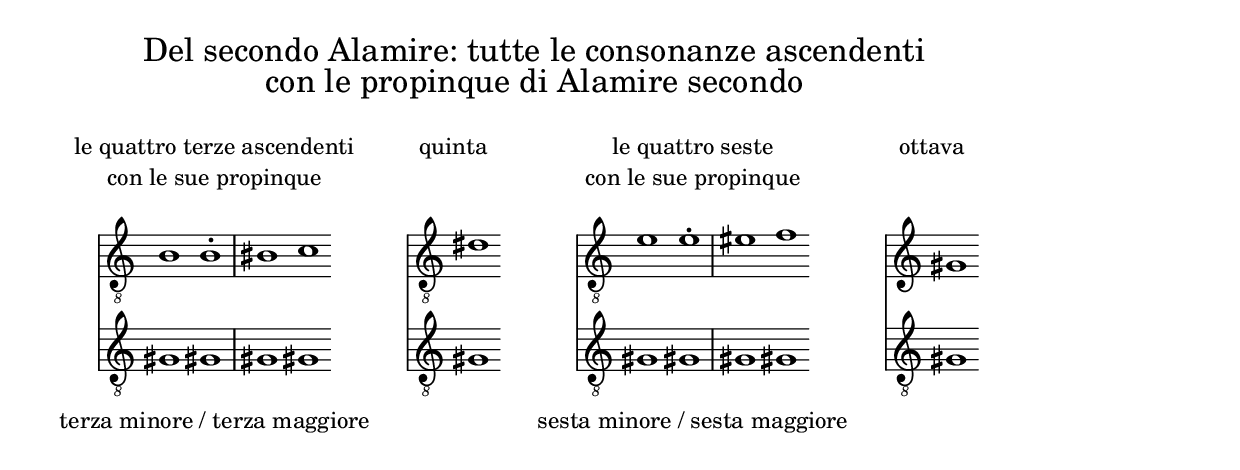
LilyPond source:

\version "2.22.2"

% Auto generated file

\header {
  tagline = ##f
}

dot = {
   \once \override Script.add-stem-support = ##f
   \once \override Script.toward-stem-shift = 0
   \once \override Script.skyline-horizontal-padding = 0
   \once \override Script.direction = 1
   \once \override Script.font-size = 1
}

\markup {
  \center-column {
    \line {
      \center-align
      \fontsize#3 { \concat { \normal-text "Del secondo Alamire: tutte le consonanze ascendenti"} }
    }\line {
      \center-align
      \fontsize#3 { \concat { \normal-text "con le propinque di Alamire secondo"} }
    }
    \null
    \line {
      \center-column {
        \line {
          \left-align {  \normal-text "le quattro terze ascendenti" }
        }
        \line {
          \left-align {  \normal-text "con le sue propinque" }
        }

        \null
        \line {
          \score {
            <<
              \new Staff \with { instrumentName = ""} {
                \override Staff.TimeSignature.stencil = ##f
                \override Staff.NoteHead.style = #'baroque
                \accidentalStyle Score.forget
                \override Rest.style = #'default
                \override NoteHead.style = #'default
                \cadenzaOn
                \clef "treble_8"
                \key c #`((0 . ,NATURAL) (1 . ,NATURAL) (2 . ,NATURAL)
                          (3 . ,NATURAL) (4 . ,NATURAL) (5 . ,NATURAL)
                          (6 . ,NATURAL))  b1   \dot b1-. \bar "|"  bis1   c'1  
                \cadenzaOff
              }
              \new Staff \with { instrumentName = ""} {
                \override Staff.TimeSignature.stencil = ##f
                \override Staff.NoteHead.style = #'baroque
                \accidentalStyle Score.forget
                \override Rest.style = #'default
                \override NoteHead.style = #'default
                \cadenzaOn
                \clef "treble_8"
                \key c #`((0 . ,NATURAL) (1 . ,NATURAL) (2 . ,NATURAL)
                          (3 . ,NATURAL) (4 . ,NATURAL) (5 . ,NATURAL)
                          (6 . ,NATURAL))  gis1   gis1   gis1   gis1  
                \cadenzaOff
              }
            >>
            \layout {
              \context {
                \Score
                \override SpacingSpanner.common-shortest-duration = #(ly:make-moment 1)
              }
            }
          }
        }
        \null
        \line {
          \left-align {  \normal-text "terza minore / terza maggiore" }
        }

      }
      \hspace #3 
      \center-column {
        \line {
          \left-align {  \normal-text "quinta" }
        }
        \line {
          \left-align {  \normal-text " " }
        }

        \null
        \line {
          \score {
            <<
              \new Staff \with { instrumentName = ""} {
                \override Staff.TimeSignature.stencil = ##f
                \override Staff.NoteHead.style = #'baroque
                \accidentalStyle Score.forget
                \override Rest.style = #'default
                \override NoteHead.style = #'default
                \cadenzaOn
                \clef "treble_8"
                \key c #`((0 . ,NATURAL) (1 . ,NATURAL) (2 . ,NATURAL)
                          (3 . ,NATURAL) (4 . ,NATURAL) (5 . ,NATURAL)
                          (6 . ,NATURAL))  dis'1  
                \cadenzaOff
              }
              \new Staff \with { instrumentName = ""} {
                \override Staff.TimeSignature.stencil = ##f
                \override Staff.NoteHead.style = #'baroque
                \accidentalStyle Score.forget
                \override Rest.style = #'default
                \override NoteHead.style = #'default
                \cadenzaOn
                \clef "treble_8"
                \key c #`((0 . ,NATURAL) (1 . ,NATURAL) (2 . ,NATURAL)
                          (3 . ,NATURAL) (4 . ,NATURAL) (5 . ,NATURAL)
                          (6 . ,NATURAL))  gis1  
                \cadenzaOff
              }
            >>
            \layout {
              \context {
                \Score
                \override SpacingSpanner.common-shortest-duration = #(ly:make-moment 1)
              }
            }
          }
        }

      }
      \hspace #3 
      \center-column {
        \line {
          \left-align {  \normal-text "le quattro seste" }
        }
        \line {
          \left-align {  \normal-text "con le sue propinque" }
        }

        \null
        \line {
          \score {
            <<
              \new Staff \with { instrumentName = ""} {
                \override Staff.TimeSignature.stencil = ##f
                \override Staff.NoteHead.style = #'baroque
                \accidentalStyle Score.forget
                \override Rest.style = #'default
                \override NoteHead.style = #'default
                \cadenzaOn
                \clef "treble_8"
                \key c #`((0 . ,NATURAL) (1 . ,NATURAL) (2 . ,NATURAL)
                          (3 . ,NATURAL) (4 . ,NATURAL) (5 . ,NATURAL)
                          (6 . ,NATURAL))  e'1   \dot e'1-. \bar "|"  eis'1   f'1  
                \cadenzaOff
              }
              \new Staff \with { instrumentName = ""} {
                \override Staff.TimeSignature.stencil = ##f
                \override Staff.NoteHead.style = #'baroque
                \accidentalStyle Score.forget
                \override Rest.style = #'default
                \override NoteHead.style = #'default
                \cadenzaOn
                \clef "treble_8"
                \key c #`((0 . ,NATURAL) (1 . ,NATURAL) (2 . ,NATURAL)
                          (3 . ,NATURAL) (4 . ,NATURAL) (5 . ,NATURAL)
                          (6 . ,NATURAL))  gis1   gis1   gis1   gis1  
                \cadenzaOff
              }
            >>
            \layout {
              \context {
                \Score
                \override SpacingSpanner.common-shortest-duration = #(ly:make-moment 1)
              }
            }
          }
        }
        \null
        \line {
          \left-align {  \normal-text "sesta minore / sesta maggiore" }
        }

      }
      \hspace #3 
      \center-column {
        \line {
          \left-align {  \normal-text "ottava" }
        }
        \line {
          \left-align {  \normal-text " " }
        }

        \null
        \line {
          \score {
            <<
              \new Staff \with { instrumentName = ""} {
                \override Staff.TimeSignature.stencil = ##f
                \override Staff.NoteHead.style = #'baroque
                \accidentalStyle Score.forget
                \override Rest.style = #'default
                \override NoteHead.style = #'default
                \cadenzaOn
                \clef "treble"
                \key c #`((0 . ,NATURAL) (1 . ,NATURAL) (2 . ,NATURAL)
                          (3 . ,NATURAL) (4 . ,NATURAL) (5 . ,NATURAL)
                          (6 . ,NATURAL))  gis'1  
                \cadenzaOff
              }
              \new Staff \with { instrumentName = ""} {
                \override Staff.TimeSignature.stencil = ##f
                \override Staff.NoteHead.style = #'baroque
                \accidentalStyle Score.forget
                \override Rest.style = #'default
                \override NoteHead.style = #'default
                \cadenzaOn
                \clef "treble_8"
                \key c #`((0 . ,NATURAL) (1 . ,NATURAL) (2 . ,NATURAL)
                          (3 . ,NATURAL) (4 . ,NATURAL) (5 . ,NATURAL)
                          (6 . ,NATURAL))  gis1  
                \cadenzaOff
              }
            >>
            \layout {
              \context {
                \Score
                \override SpacingSpanner.common-shortest-duration = #(ly:make-moment 1)
              }
            }
          }
        }

      }
      \hspace #3 

    }
  }
}